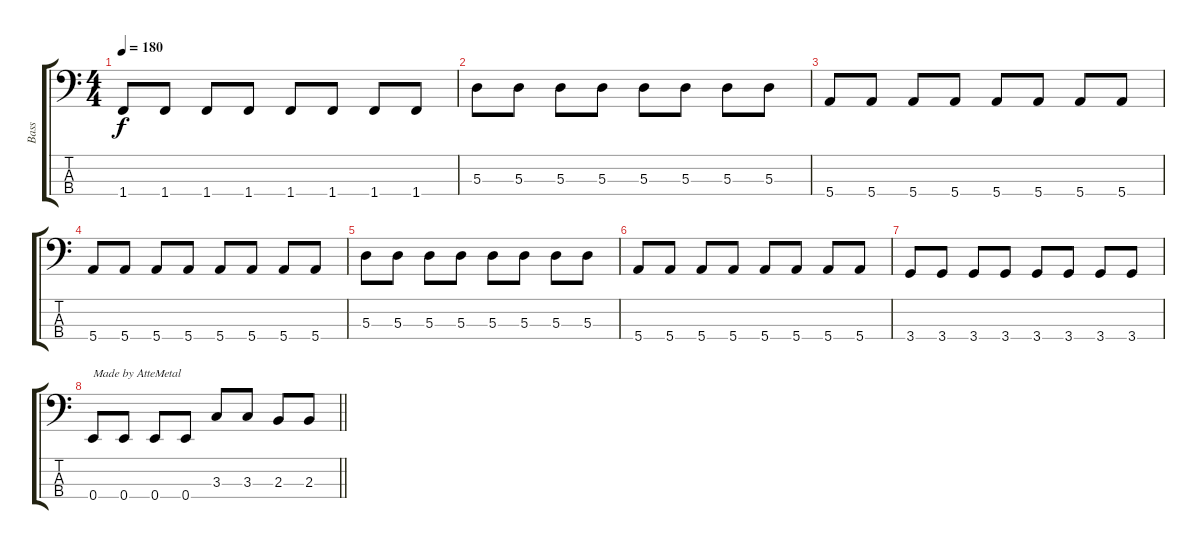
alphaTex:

\track ("Bass" "Bass") {instrument electricbassfinger}
\staff {score tabs}
\tuning (G2 D2 A1 E1) {hide}
\ts (4 4)
\tempo 180
\clef f4
\ks c
1.4.8{dy f} 1.4.8 1.4.8 1.4.8 1.4.8 1.4.8 1.4.8 1.4.8 |
5.3.8 5.3.8 5.3.8 5.3.8 5.3.8 5.3.8 5.3.8 5.3.8 |
5.4.8 5.4.8 5.4.8 5.4.8 5.4.8 5.4.8 5.4.8 5.4.8 |
5.4.8 5.4.8 5.4.8 5.4.8 5.4.8 5.4.8 5.4.8 5.4.8 |
5.3.8 5.3.8 5.3.8 5.3.8 5.3.8 5.3.8 5.3.8 5.3.8 |
5.4.8 5.4.8 5.4.8 5.4.8 5.4.8 5.4.8 5.4.8 5.4.8 |
3.4.8 3.4.8 3.4.8 3.4.8 3.4.8 3.4.8 3.4.8 3.4.8 |
\barLineRight lightlight
0.4.8{txt "Made by AtteMetal"} 0.4.8 0.4.8 0.4.8 3.3.8 3.3.8 2.3.8 2.3.8
